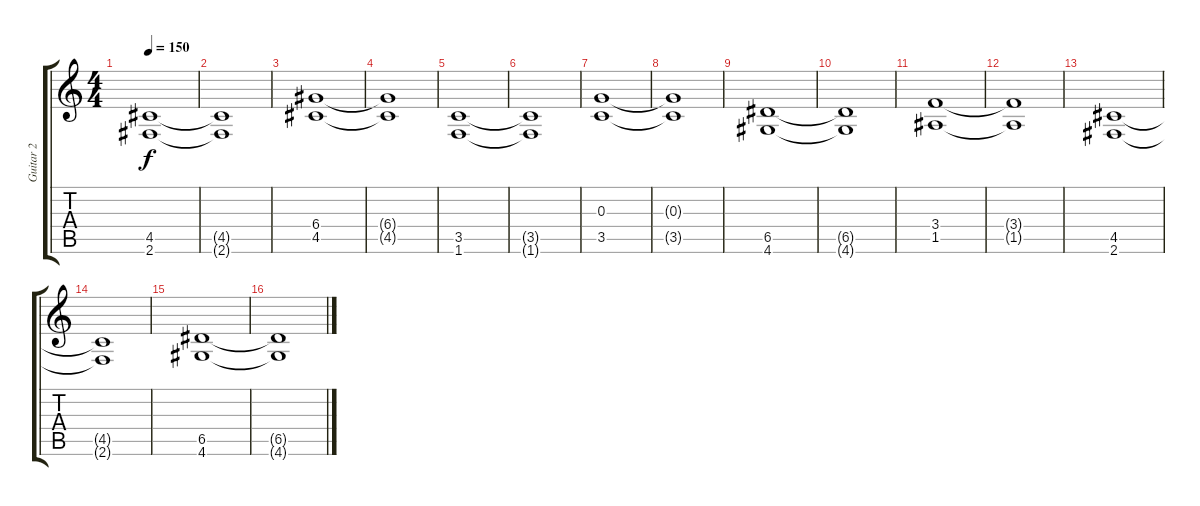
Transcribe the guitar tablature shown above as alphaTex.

\track ("Guitar 2 " "Guitar 2 ") {instrument distortionguitar}
\staff {score tabs}
\tuning (E4 B3 G3 D3 A2 E2) {hide}
\ts (4 4)
\tempo 150
\clef g2
\ks c
(4.5 2.6).1{dy f} |
(4.5{t} 2.6{t}).1 |
(6.4 4.5).1 |
(6.4{t} 4.5{t}).1 |
(3.5 1.6).1 |
(3.5{t} 1.6{t}).1 |
(0.3 3.5).1 |
(0.3{t} 3.5{t}).1 |
(6.5 4.6).1 |
(6.5{t} 4.6{t}).1 |
(3.4 1.5).1 |
(3.4{t} 1.5{t}).1 |
(4.5 2.6).1 |
(4.5{t} 2.6{t}).1 |
(6.5 4.6).1 |
(6.5{t} 4.6{t}).1
